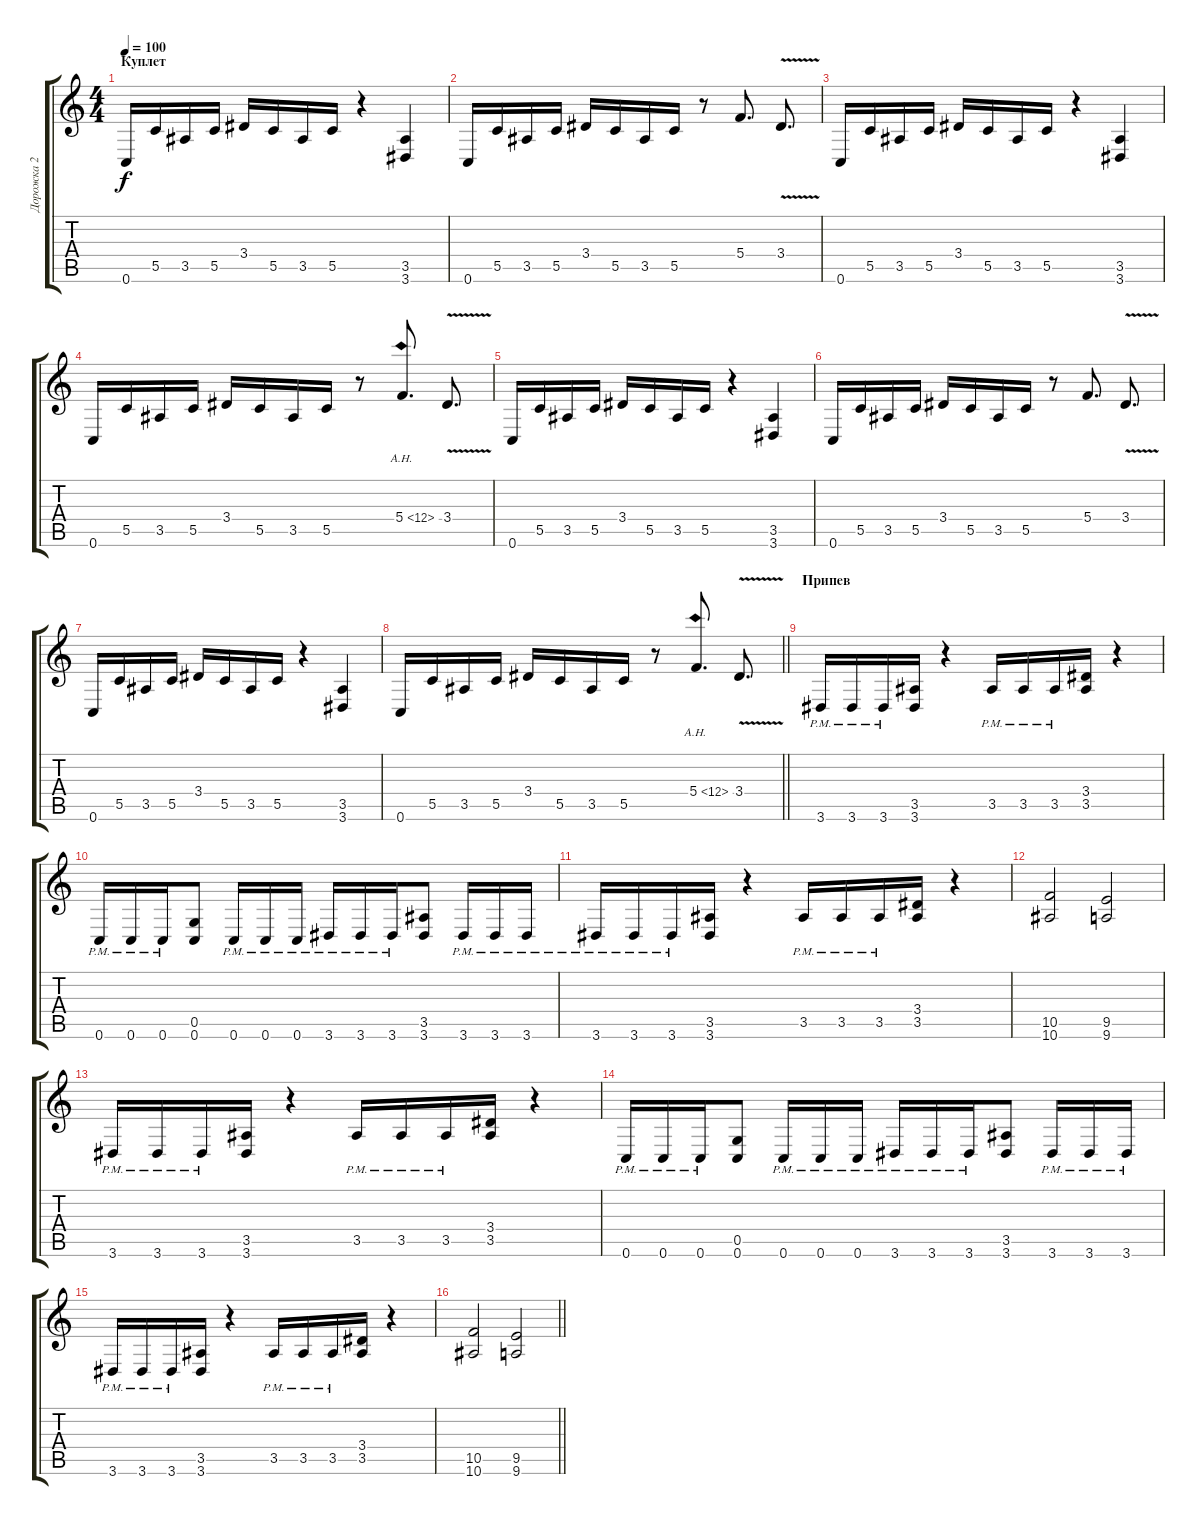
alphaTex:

\track ("Дорожка 2" "Дорожка 2") {instrument distortionguitar}
\staff {score tabs}
\tuning (D4 A3 F3 C3 G2 C2) {hide}
\ts (4 4)
\section ("" "Куплет")
\tempo 100
\clef g2
\ks c
0.6.16{dy f} 5.5.16 3.5.16 5.5.16 3.4.16 5.5.16 3.5.16 5.5.16 r.4 (3.5 3.6).4 |
0.6.16 5.5.16 3.5.16 5.5.16 3.4.16 5.5.16 3.5.16 5.5.16 r.8 5.4.8{d} 3.4{v}.8{d} |
0.6.16 5.5.16 3.5.16 5.5.16 3.4.16 5.5.16 3.5.16 5.5.16 r.4 (3.5 3.6).4 |
0.6.16 5.5.16 3.5.16 5.5.16 3.4.16 5.5.16 3.5.16 5.5.16 r.8 5.4{ah 7}.8{d} 3.4{v}.8{d} |
0.6.16 5.5.16 3.5.16 5.5.16 3.4.16 5.5.16 3.5.16 5.5.16 r.4 (3.5 3.6).4 |
0.6.16 5.5.16 3.5.16 5.5.16 3.4.16 5.5.16 3.5.16 5.5.16 r.8 5.4.8{d} 3.4{v}.8{d} |
0.6.16 5.5.16 3.5.16 5.5.16 3.4.16 5.5.16 3.5.16 5.5.16 r.4 (3.5 3.6).4 |
\barLineRight lightlight
0.6.16 5.5.16 3.5.16 5.5.16 3.4.16 5.5.16 3.5.16 5.5.16 r.8 5.4{ah 7}.8{d} 3.4{v}.8{d} |
\section ("" "Припев")
3.6{pm}.16{volume 6} 3.6{pm}.16 3.6{pm}.16 (3.5 3.6).16 r.4 3.5{pm}.16 3.5{pm}.16 3.5{pm}.16 (3.4 3.5).16 r.4 |
0.6{pm}.16 0.6{pm}.16 0.6{pm}.16 (0.5 0.6).8 0.6{pm}.16 0.6{pm}.16 0.6{pm}.16 3.6{pm}.16 3.6{pm}.16 3.6{pm}.16 (3.5 3.6).8 3.6{pm}.16 3.6{pm}.16 3.6{pm}.16 |
3.6{pm}.16 3.6{pm}.16 3.6{pm}.16 (3.5 3.6).16 r.4 3.5{pm}.16 3.5{pm}.16 3.5{pm}.16 (3.4 3.5).16 r.4 |
(10.5 10.6).2{volume 11} (9.5 9.6).2 |
3.6{pm}.16{volume 6} 3.6{pm}.16 3.6{pm}.16 (3.5 3.6).16 r.4 3.5{pm}.16 3.5{pm}.16 3.5{pm}.16 (3.4 3.5).16 r.4 |
0.6{pm}.16 0.6{pm}.16 0.6{pm}.16 (0.5 0.6).8 0.6{pm}.16 0.6{pm}.16 0.6{pm}.16 3.6{pm}.16 3.6{pm}.16 3.6{pm}.16 (3.5 3.6).8 3.6{pm}.16 3.6{pm}.16 3.6{pm}.16 |
3.6{pm}.16 3.6{pm}.16 3.6{pm}.16 (3.5 3.6).16 r.4 3.5{pm}.16 3.5{pm}.16 3.5{pm}.16 (3.4 3.5).16 r.4 |
\barLineRight lightlight
(10.5 10.6).2{volume 11} (9.5 9.6).2
